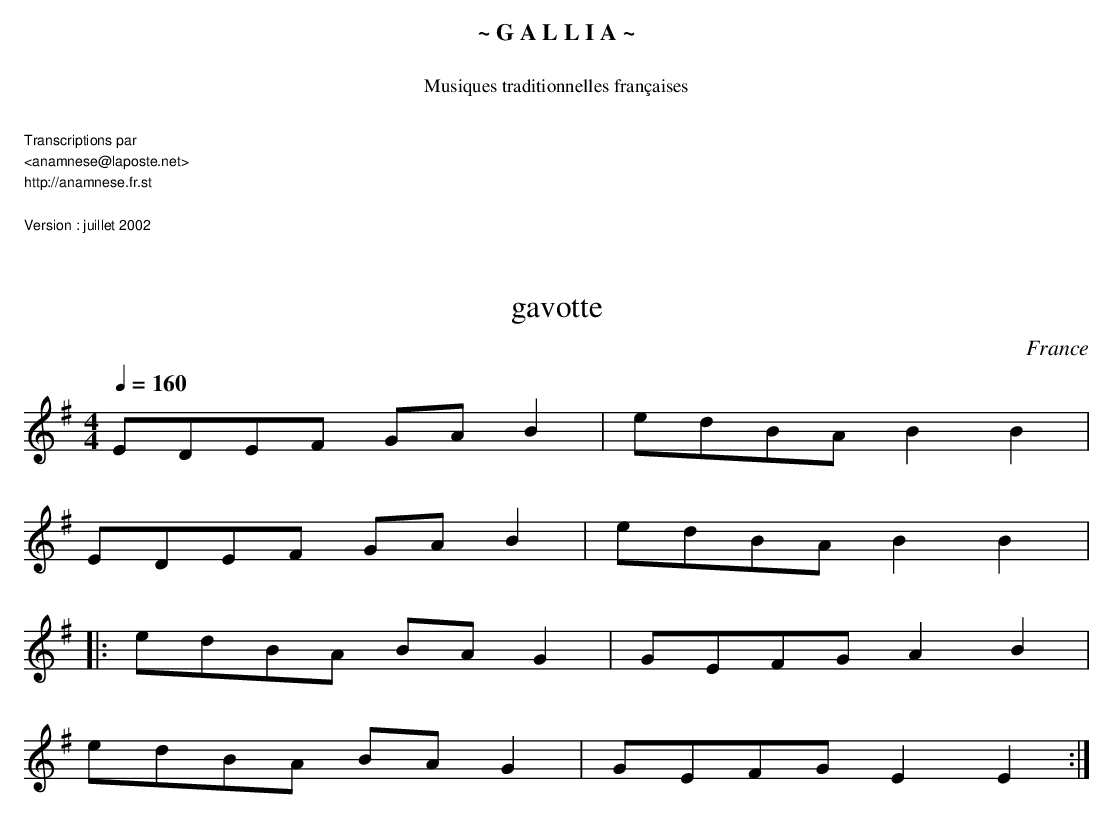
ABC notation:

X:1
T:gavotte
O:France
M:4/4
L:1/8
Q:1/4=160
K:G
EDEF GAB2 | edBA B2B2 |
EDEF GAB2 | edBA B2B2 |:
edBA BAG2 | GEFG A2B2 |
edBA BAG2 | GEFG E2E2 :|
